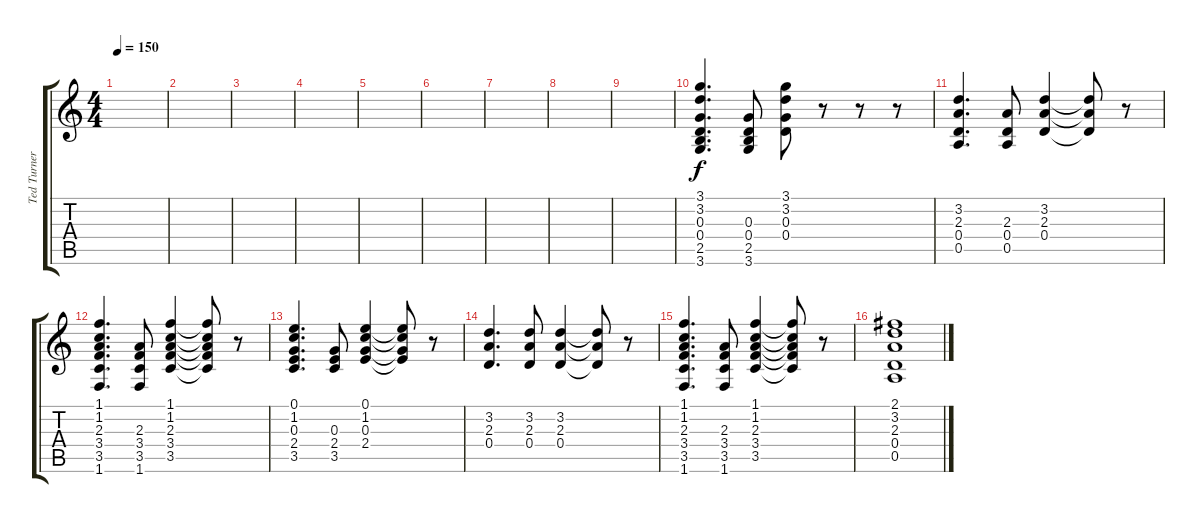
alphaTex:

\track ("Ted Turner (rhytm guitar)" "Ted Turner") {instrument electricguitarclean}
\staff {score tabs}
\tuning (E4 B3 G3 D3 A2 E2) {hide}
\ts (4 4)
\tempo 150
\clef g2
\ks c
|
|
|
|
|
|
|
|
|
(3.1 3.2 0.3 0.4 2.5 3.6).4{d volume 12} (0.3 0.4 2.5 3.6).8 (3.1 3.2 0.3 0.4).8 r.8 r.8 r.8 |
(3.2 2.3 0.4 0.5).4{d} (2.3 0.4 0.5).8 (3.2 2.3 0.4).4 (3.2{t} 2.3{t} 0.4{t}).8 r.8 |
(1.1 1.2 2.3 3.4 3.5 1.6).4{d} (2.3 3.4 3.5 1.6).8 (1.1 1.2 2.3 3.4 3.5).4 (1.1{t} 1.2{t} 2.3{t} 3.4{t} 3.5{t}).8 r.8 |
(0.1 1.2 0.3 2.4 3.5).4{d} (0.3 2.4 3.5).8 (0.1 1.2 0.3 2.4).4 (0.1{t} 1.2{t} 0.3{t} 2.4{t}).8 r.8 |
(3.2 2.3 0.4).4{d} (3.2 2.3 0.4).8 (3.2 2.3 0.4).4 (3.2{t} 2.3{t} 0.4{t}).8 r.8 |
(1.1 1.2 2.3 3.4 3.5 1.6).4{d} (2.3 3.4 3.5 1.6).8 (1.1 1.2 2.3 3.4 3.5).4 (1.1{t} 1.2{t} 2.3{t} 3.4{t} 3.5{t}).8 r.8 |
(2.1 3.2 2.3 0.4 0.5).1
